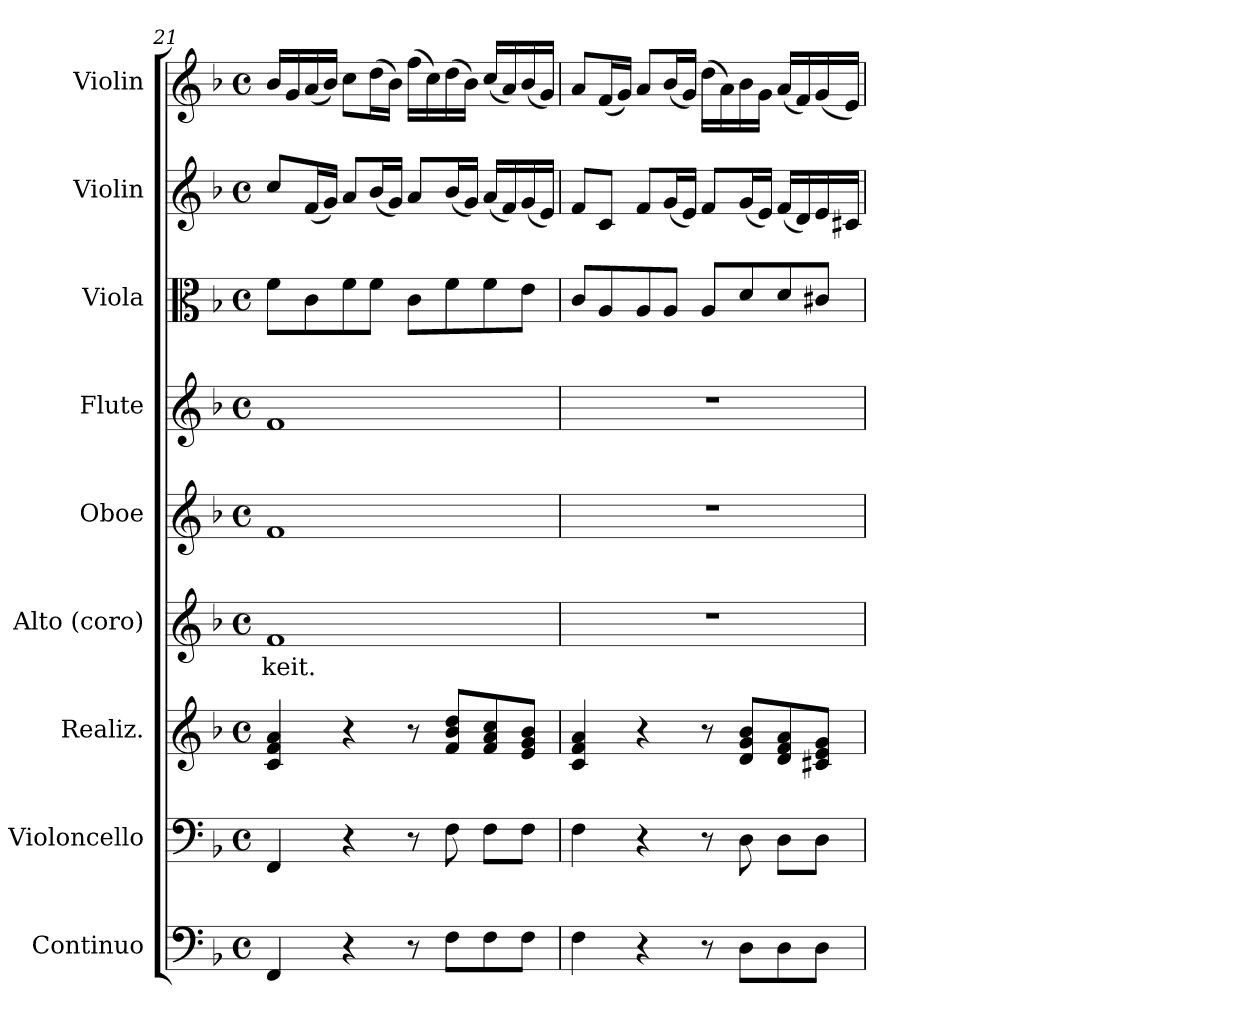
**kern	**kern	**kern	**kern	**text	**kern	**kern	**kern	**kern	**kern
*part9	*part8	*part7	*part6	*part6	*part5	*part4	*part3	*part2	*part1
*staff9	*staff8	*staff7	*staff6	*staff6	*staff5	*staff4	*staff3	*staff2	*staff1
*I"Continuo	*I"Violoncello	*I"Realiz.	*I"Alto (coro)	*	*I"Oboe	*I"Flute	*I"Viola	*I"Violin	*I"Violin
*I'Cto.	*I'Vc.	*	*I'A.	*	*I'Ob.	*I'Fl.	*I'Vla.	*I'Vln.	*I'Vln.
*clefF4	*clefF4	*clefG2	*clefG2	*	*clefG2	*clefG2	*clefC3	*clefG2	*clefG2
*ITrd7c12	*	*	*	*	*	*	*	*	*
*k[b-]	*k[b-]	*k[b-]	*k[b-]	*	*k[b-]	*k[b-]	*k[b-]	*k[b-]	*k[b-]
*M4/4	*M4/4	*M4/4	*M4/4	*	*M4/4	*M4/4	*M4/4	*M4/4	*M4/4
*met(c)	*met(c)	*met(c)	*met(c)	*	*met(c)	*met(c)	*met(c)	*met(c)	*met(c)
=21	=21	=21	=21	=21	=21	=21	=21	=21	=21
!	!	!	!	!LO:LY:b	!	!	!	!	!
4FFF/	4FF/	4c/ 4f/ 4a/	1f	-keit.	1f	1f	8f\L	8cc/L	16b-/LL
.	.	.	.	.	.	.	.	.	16g/
.	.	.	.	.	.	.	8c\	(16f/L	(16a/
.	.	.	.	.	.	.	.	16g/JJ)	16b-/JJ)
4r	4r	4r	.	.	.	.	8f\	8a/L	8cc\L
.	.	.	.	.	.	.	8f\J	(16b-/L	(16dd\L
.	.	.	.	.	.	.	.	16g/JJ)	16b-\JJ)
8r	8r	8r	.	.	.	.	8c\L	8a/L	(16ff\LL
.	.	.	.	.	.	.	.	.	16cc\)
8FF\L	8F\	8f/ 8b-/ 8dd/L	.	.	.	.	8f\	(16b-/L	(16dd\
.	.	.	.	.	.	.	.	16g/JJ)	16b-\JJ)
8FF\	8F\L	8f/ 8a/ 8cc/	.	.	.	.	8f\	(16a/LL	(16cc/LL
.	.	.	.	.	.	.	.	16f/)	16a/)
8FF\J	8F\J	8e/ 8g/ 8b-/J	.	.	.	.	8e\J	(16g/	(16b-/
.	.	.	.	.	.	.	.	16e/JJ)	16g/JJ)
!!LO:PB:g=z
=22	=22	=22	=22	=22	=22	=22	=22	=22	=22
4FF\	4F\	4c/ 4f/ 4a/	1r	.	1r	1r	8c/L	8f/L	8a/L
.	.	.	.	.	.	.	8A/	8c/J	(16f/L
.	.	.	.	.	.	.	.	.	16g/JJ)
4r	4r	4r	.	.	.	.	8A/	8f/L	8a/L
.	.	.	.	.	.	.	8A/J	(16g/L	(16b-/L
.	.	.	.	.	.	.	.	16e/JJ)	16g/JJ)
8r	8r	8r	.	.	.	.	8A/L	8f/L	(16dd\LL
.	.	.	.	.	.	.	.	.	16a\)
8DD\L	8D\	8d/ 8g/ 8b-/L	.	.	.	.	8d/	(16g/L	16b-\
.	.	.	.	.	.	.	.	16e/JJ)	16g\JJ
8DD\	8D\L	8d/ 8f/ 8a/	.	.	.	.	8d/	(16f/LL	(16a/LL
.	.	.	.	.	.	.	.	16d/)	16f/)
8DD\J	8D\J	8c#X/ 8e/ 8g/J	.	.	.	.	8c#X/J	16e/	(16g/
.	.	.	.	.	.	.	.	16c#X/JJ	16e/JJ)
=	=	=	=	=	=	=	=	=	=
*-	*-	*-	*-	*-	*-	*-	*-	*-	*-
